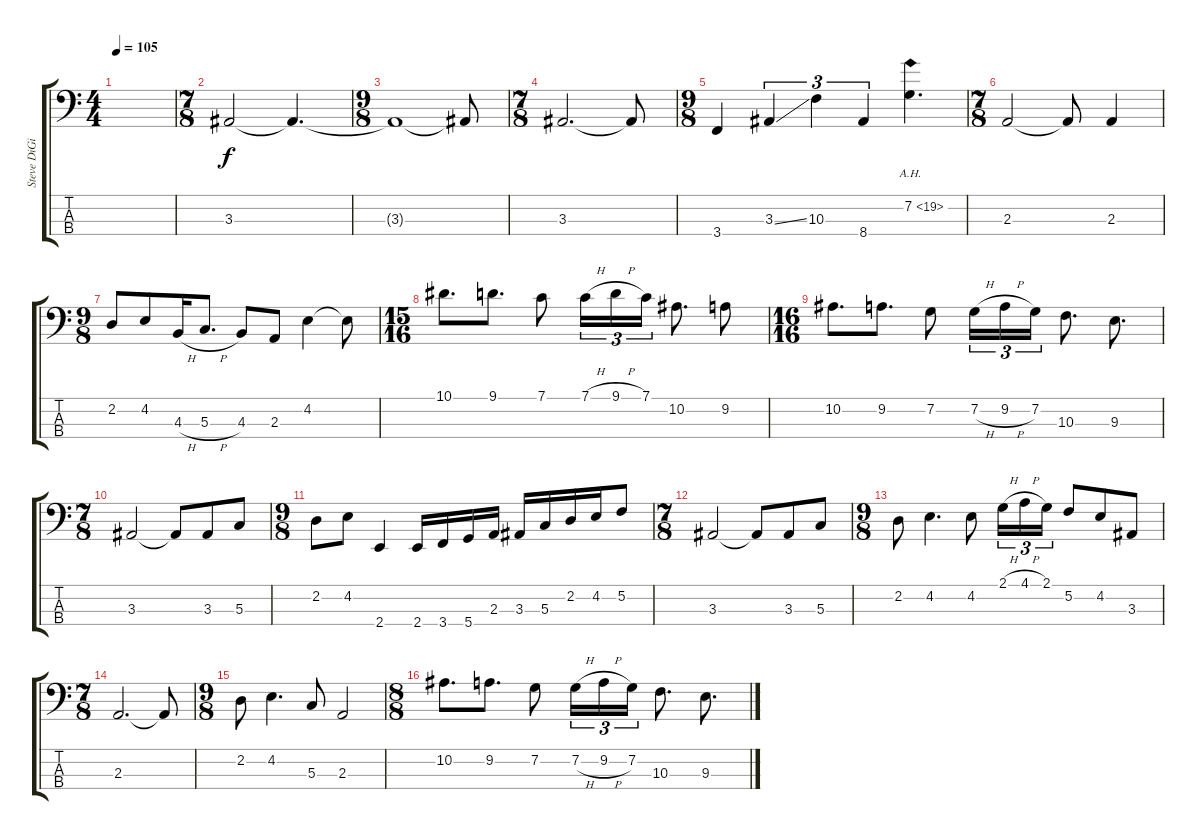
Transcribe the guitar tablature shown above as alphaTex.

\track ("Steve DiGiorgio" "Steve DiGi") {instrument electricbassfinger}
\staff {score tabs}
\tuning (F2 C2 G1 D1) {hide}
\ts (4 4)
\tempo 105
\clef f4
\ks c
|
\ts (7 8)
3.3.2 3.3{t}.4{d} |
\ts (9 8)
3.3{t}.1 3.3{t}.8 |
\ts (7 8)
3.3.2{d} 3.3{t}.8 |
\ts (9 8)
3.4.4 3.3{ss}.4{tu (3 2)} 10.3.4{tu (3 2)} 8.4.4{tu (3 2)} 7.2{ah 12}.4{d} |
\ts (7 8)
2.3.2 2.3{t}.8 2.3.4 |
\ts (9 8)
2.2.8 4.2.8 4.3{h}.16 5.3{h}.8{d} 4.3.8 2.3.8 4.2.4 4.2{t}.8 |
\ts (15 16)
10.1.8{d} 9.1.8{d} 7.1.8 7.1{h}.16{tu (3 2)} 9.1{h}.16{tu (3 2)} 7.1.16{tu (3 2)} 10.2.8{d} 9.2.8 |
\ts (16 16)
10.2.8{d} 9.2.8{d} 7.2.8 7.2{h}.16{tu (3 2)} 9.2{h}.16{tu (3 2)} 7.2.16{tu (3 2)} 10.3.8{d} 9.3.8{d} |
\ts (7 8)
3.3.2 3.3{t}.8 3.3.8 5.3.8 |
\ts (9 8)
2.2.8 4.2.8 2.4.4 2.4.16 3.4.16 5.4.16 2.3.16 3.3.16 5.3.16 2.2.16 4.2.16 5.2.8 |
\ts (7 8)
3.3.2 3.3{t}.8 3.3.8 5.3.8 |
\ts (9 8)
2.2.8 4.2.4{d} 4.2.8 2.1{h}.16{tu (3 2)} 4.1{h}.16{tu (3 2)} 2.1.16{tu (3 2)} 5.2.8 4.2.8 3.3.8 |
\ts (7 8)
2.3.2{d} 2.3{t}.8 |
\ts (9 8)
2.2.8 4.2.4{d} 5.3.8 2.3.2 |
\ts (8 8)
10.2.8{d} 9.2.8{d} 7.2.8 7.2{h}.16{tu (3 2)} 9.2{h}.16{tu (3 2)} 7.2.16{tu (3 2)} 10.3.8{d} 9.3.8{d}
